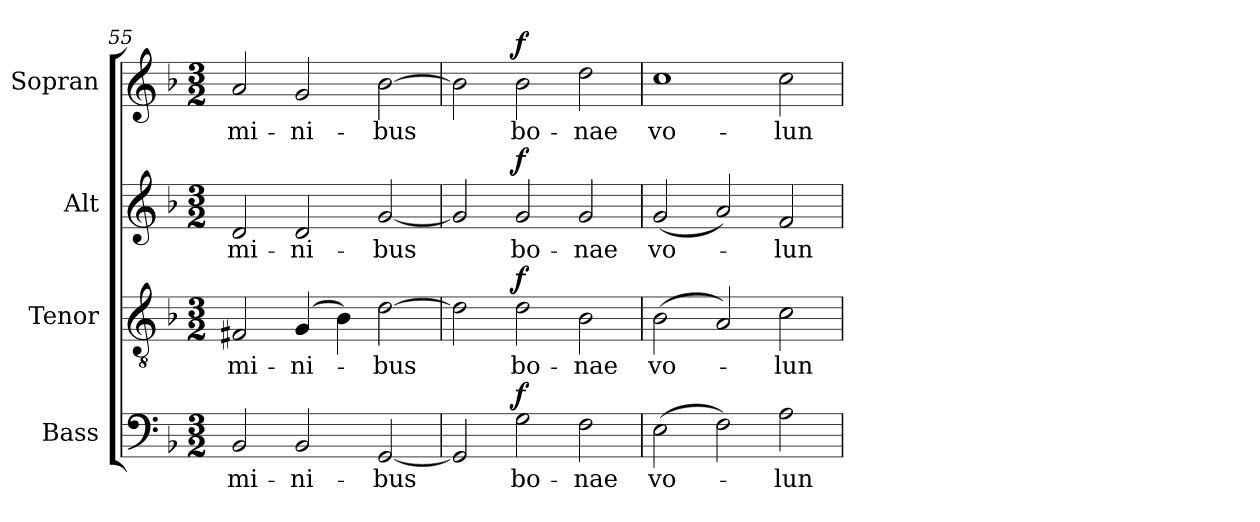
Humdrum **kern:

**kern	**text	**dynam	**kern	**text	**dynam	**kern	**text	**dynam	**kern	**text	**dynam
*part4	*part4	*part4	*part3	*part3	*part3	*part2	*part2	*part2	*part1	*part1	*part1
*staff4	*staff4	*staff4	*staff3	*staff3	*staff3	*staff2	*staff2	*staff2	*staff1	*staff1	*staff1
*I"Bass	*	*	*I"Tenor	*	*	*I"Alt	*	*	*I"Sopran	*	*
*I'B.	*	*	*I'T.	*	*	*I'A.	*	*	*I'S.	*	*
*clefF4	*	*	*clefGv2	*	*	*clefG2	*	*	*clefG2	*	*
*k[b-]	*	*	*k[b-]	*	*	*k[b-]	*	*	*k[b-]	*	*
*F:	*	*	*F:	*	*	*F:	*	*	*F:	*	*
*M3/2	*	*	*M3/2	*	*	*M3/2	*	*	*M3/2	*	*
=55	=55	=55	=55	=55	=55	=55	=55	=55	=55	=55	=55
!	!LO:LY:b	!	!	!LO:LY:b	!	!	!LO:LY:b	!	!	!LO:LY:b	!
2BB-/	-mi-	.	2F#X/	-mi-	.	2d/	-mi-	.	2a/	-mi-	.
!	!LO:LY:b	!	!	!LO:LY:b	!	!	!LO:LY:b	!	!	!LO:LY:b	!
2BB-/	-ni-	.	(4G/	-ni-	.	2d/	-ni-	.	2g/	-ni-	.
.	.	.	4B-\)	.	.	.	.	.	.	.	.
!	!LO:LY:b	!	!	!LO:LY:b	!	!	!LO:LY:b	!	!	!LO:LY:b	!
[2GG/	-bus	.	[2d\	-bus	.	[2g/	-bus	.	[2b-\	-bus	.
=56	=56	=56	=56	=56	=56	=56	=56	=56	=56	=56	=56
2GG/]	.	.	2d\]	.	.	2g/]	.	.	2b-\]	.	.
!	!LO:LY:b	!LO:DY:a	!	!LO:LY:b	!LO:DY:a	!	!LO:LY:b	!LO:DY:a	!	!LO:LY:b	!LO:DY:a
2G\	bo-	f	2d\	bo-	f	2g/	bo-	f	2b-\	bo-	f
!	!LO:LY:b	!	!	!LO:LY:b	!	!	!LO:LY:b	!	!	!LO:LY:b	!
2F\	-nae	.	2B-\	-nae	.	2g/	-nae	.	2dd\	-nae	.
=57	=57	=57	=57	=57	=57	=57	=57	=57	=57	=57	=57
!	!LO:LY:b	!	!	!LO:LY:b	!	!	!LO:LY:b	!	!	!LO:LY:b	!
(>2E\	vo-	.	(>2B-\	vo-	.	(<2g/	vo-	.	1cc	vo-	.
2F\)	.	.	2A/)	.	.	2a/)	.	.	.	.	.
!	!LO:LY:b	!	!	!LO:LY:b	!	!	!LO:LY:b	!	!	!LO:LY:b	!
2A\	-lun-	.	2c\	-lun-	.	2f/	-lun-	.	2cc\	-lun-	.
=	=	=	=	=	=	=	=	=	=	=	=
*-	*-	*-	*-	*-	*-	*-	*-	*-	*-	*-	*-
